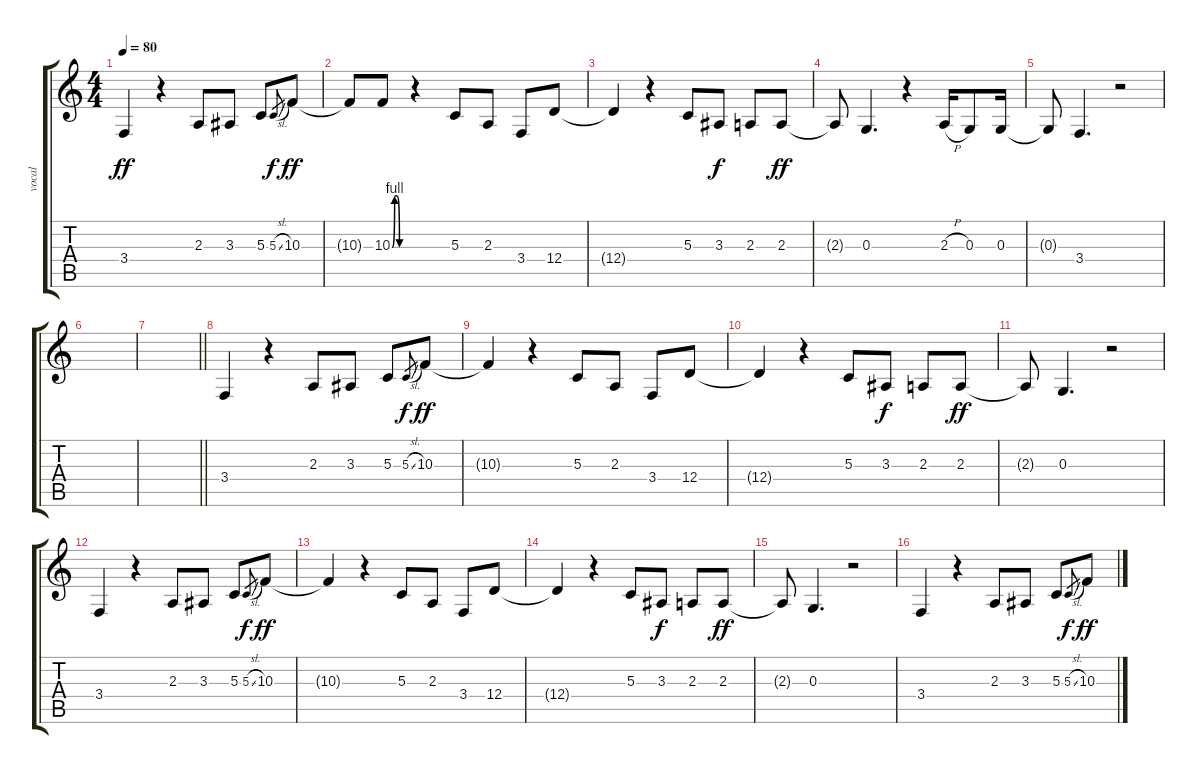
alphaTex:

\track ("vocal" "vocal") {instrument clarinet}
\staff {score tabs}
\tuning (E4 B3 G3 D3 A2 E2) {hide}
\ts (4 4)
\tempo 80
\clef g2
\ks c
3.4.4{dy ff} r.4 2.3.8 3.3.8 5.3.8 5.3{sl}.8{gr dy f} 10.3.8{dy ff} |
10.3{t}.8 10.3{be (custom 0 0 10 4 20 4 30 0 60 0)}.8 r.4 5.3.8 2.3.8 3.4.8 12.4.8 |
12.4{t}.4 r.4 5.3.8 3.3.8{dy f} 2.3.8 2.3.8{dy ff} |
2.3{t}.8 0.3.4{d} r.4 2.3{h}.16 0.3.8 0.3.16 |
0.3{t}.8 3.4.4{d} r.2 |
|
\barLineRight lightlight
|
\section ("" "")
3.4.4 r.4 2.3.8 3.3.8 5.3.8 5.3{sl}.8{gr dy f} 10.3.8{dy ff} |
10.3{t}.4 r.4 5.3.8 2.3.8 3.4.8 12.4.8 |
12.4{t}.4 r.4 5.3.8 3.3.8{dy f} 2.3.8 2.3.8{dy ff} |
2.3{t}.8 0.3.4{d} r.2 |
3.4.4 r.4 2.3.8 3.3.8 5.3.8 5.3{sl}.8{gr dy f} 10.3.8{dy ff} |
10.3{t}.4 r.4 5.3.8 2.3.8 3.4.8 12.4.8 |
12.4{t}.4 r.4 5.3.8 3.3.8{dy f} 2.3.8 2.3.8{dy ff} |
2.3{t}.8 0.3.4{d} r.2 |
3.4.4 r.4 2.3.8 3.3.8 5.3.8 5.3{sl}.8{gr dy f} 10.3.8{dy ff}
